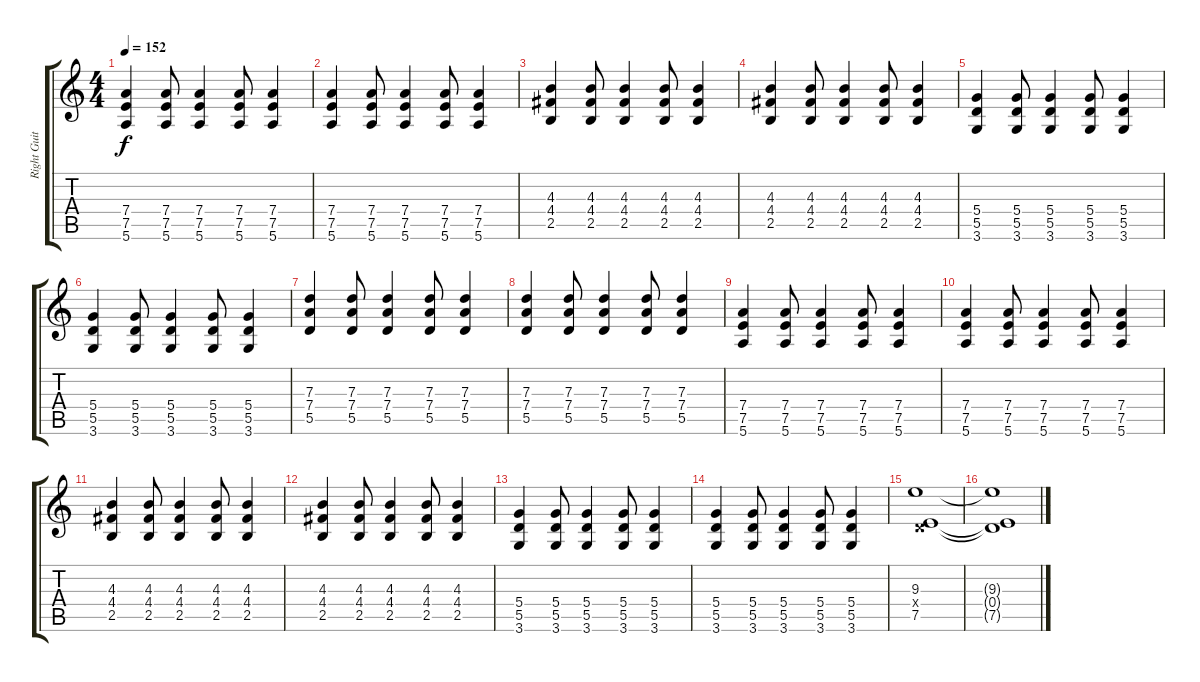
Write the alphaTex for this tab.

\track ("Right Guitar" "Right Guit") {instrument overdrivenguitar}
\staff {score tabs}
\tuning (E4 B3 G3 D3 A2 E2) {hide}
\ts (4 4)
\tempo 152
\clef g2
\ks c
(7.4 7.5 5.6).4{dy f} (7.4 7.5 5.6).8 (7.4 7.5 5.6).4 (7.4 7.5 5.6).8 (7.4 7.5 5.6).4 |
(7.4 7.5 5.6).4 (7.4 7.5 5.6).8 (7.4 7.5 5.6).4 (7.4 7.5 5.6).8 (7.4 7.5 5.6).4 |
(4.3 4.4 2.5).4 (4.3 4.4 2.5).8 (4.3 4.4 2.5).4 (4.3 4.4 2.5).8 (4.3 4.4 2.5).4 |
(4.3 4.4 2.5).4 (4.3 4.4 2.5).8 (4.3 4.4 2.5).4 (4.3 4.4 2.5).8 (4.3 4.4 2.5).4 |
(5.4 5.5 3.6).4 (5.4 5.5 3.6).8 (5.4 5.5 3.6).4 (5.4 5.5 3.6).8 (5.4 5.5 3.6).4 |
(5.4 5.5 3.6).4 (5.4 5.5 3.6).8 (5.4 5.5 3.6).4 (5.4 5.5 3.6).8 (5.4 5.5 3.6).4 |
(7.3 7.4 5.5).4 (7.3 7.4 5.5).8 (7.3 7.4 5.5).4 (7.3 7.4 5.5).8 (7.3 7.4 5.5).4 |
(7.3 7.4 5.5).4 (7.3 7.4 5.5).8 (7.3 7.4 5.5).4 (7.3 7.4 5.5).8 (7.3 7.4 5.5).4 |
(7.4 7.5 5.6).4 (7.4 7.5 5.6).8 (7.4 7.5 5.6).4 (7.4 7.5 5.6).8 (7.4 7.5 5.6).4 |
(7.4 7.5 5.6).4 (7.4 7.5 5.6).8 (7.4 7.5 5.6).4 (7.4 7.5 5.6).8 (7.4 7.5 5.6).4 |
(4.3 4.4 2.5).4 (4.3 4.4 2.5).8 (4.3 4.4 2.5).4 (4.3 4.4 2.5).8 (4.3 4.4 2.5).4 |
(4.3 4.4 2.5).4 (4.3 4.4 2.5).8 (4.3 4.4 2.5).4 (4.3 4.4 2.5).8 (4.3 4.4 2.5).4 |
(5.4 5.5 3.6).4 (5.4 5.5 3.6).8 (5.4 5.5 3.6).4 (5.4 5.5 3.6).8 (5.4 5.5 3.6).4 |
(5.4 5.5 3.6).4 (5.4 5.5 3.6).8 (5.4 5.5 3.6).4 (5.4 5.5 3.6).8 (5.4 5.5 3.6).4 |
(9.3 0.4{x} 7.5).1 |
(9.3{t} 0.4{t} 7.5{t}).1
